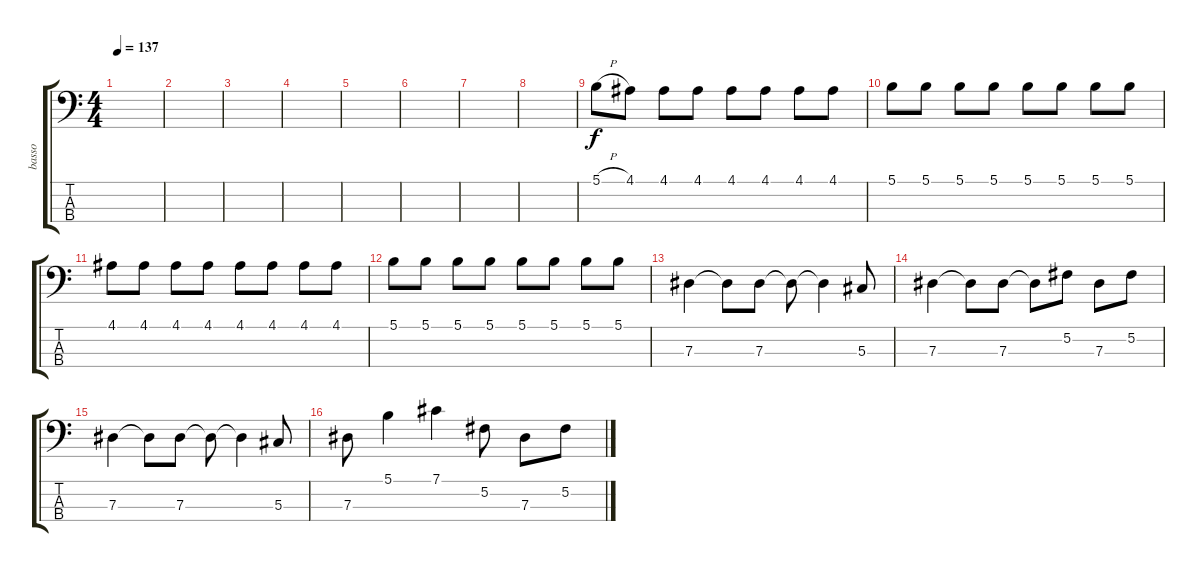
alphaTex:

\track ("basso" "basso") {instrument electricbassfinger}
\staff {score tabs}
\tuning (Gb2 Db2 Ab1 Eb1) {hide}
\ts (4 4)
\tempo 137
\clef f4
\ks c
|
|
|
|
|
|
|
|
5.1{h}.8 4.1.8 4.1.8 4.1.8 4.1.8 4.1.8 4.1.8 4.1.8 |
5.1.8 5.1.8 5.1.8 5.1.8 5.1.8 5.1.8 5.1.8 5.1.8 |
4.1.8 4.1.8 4.1.8 4.1.8 4.1.8 4.1.8 4.1.8 4.1.8 |
5.1.8 5.1.8 5.1.8 5.1.8 5.1.8 5.1.8 5.1.8 5.1.8 |
7.3.4{volume 16 instrument slapbass1} 7.3{t}.8 7.3.8 7.3{t}.8 7.3{t}.4 5.3.8 |
7.3.4 7.3{t}.8 7.3.8 7.3{t}.8 5.2.8 7.3.8 5.2.8 |
7.3.4 7.3{t}.8 7.3.8 7.3{t}.8 7.3{t}.4 5.3.8 |
7.3.8 5.1.4 7.1.4 5.2.8 7.3.8 5.2.8
